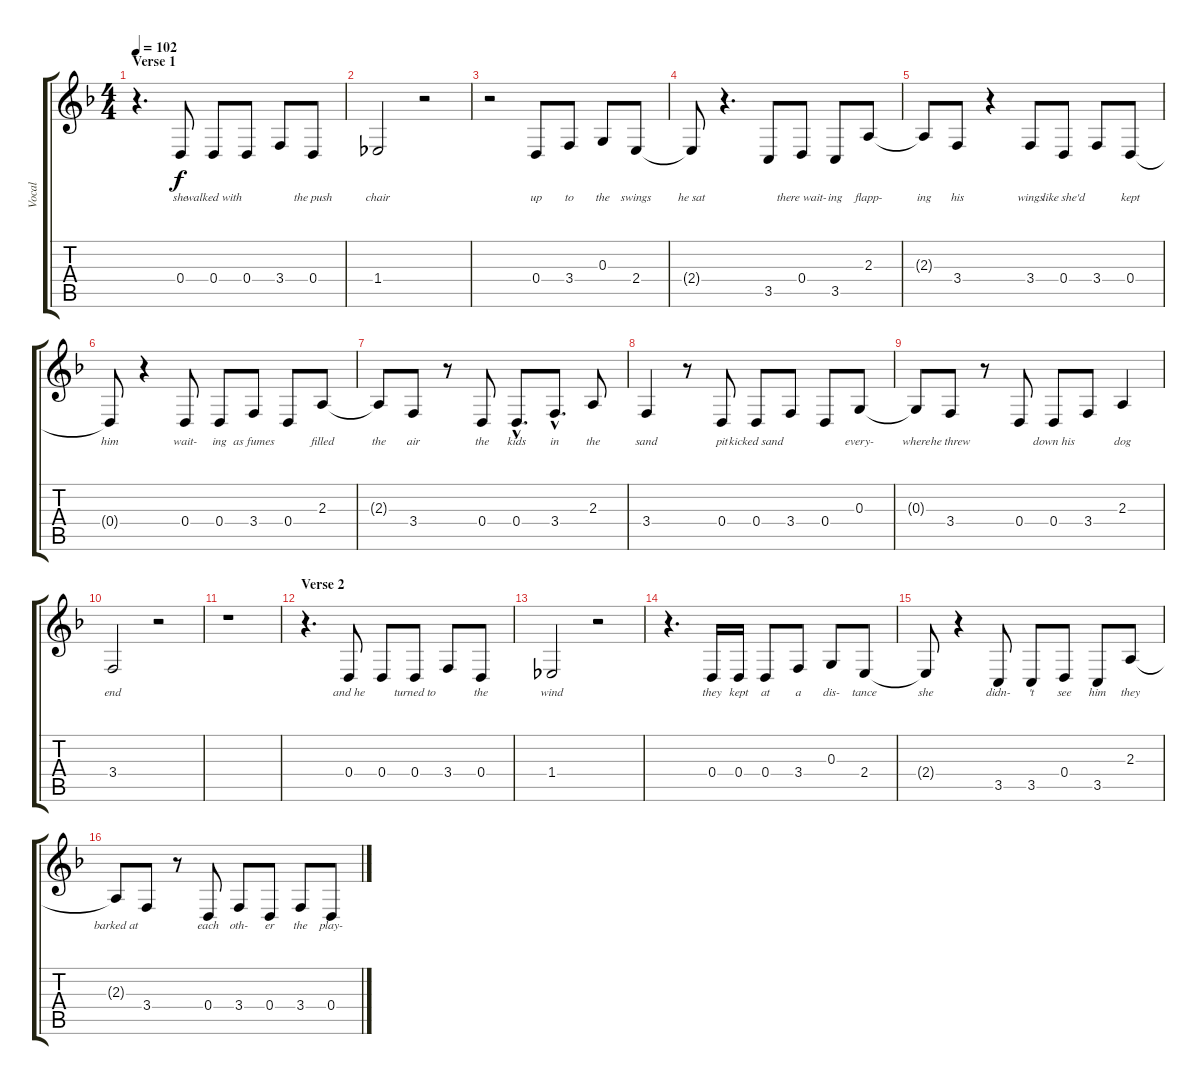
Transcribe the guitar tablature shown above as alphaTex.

\track ("Vocal" "Vocal") {instrument tenorsax}
\staff {score tabs}
\tuning (E4 B3 G3 D3 A2 E2) {hide}
\ts (4 4)
\section ("" "Verse 1")
\tempo 102
\clef g2
\ks dminor
r.4{d dy f instrument tenorsax} 0.4.8{lyrics (0 "she") lyrics (1 "") lyrics (2 "") lyrics (3 "") lyrics (4 "")} 0.4.8{lyrics (0 "walked with") lyrics (1 "") lyrics (2 "") lyrics (3 "") lyrics (4 "")} 0.4.8{lyrics (0 "") lyrics (1 "") lyrics (2 "") lyrics (3 "") lyrics (4 "")} 3.4.8{lyrics (0 "") lyrics (1 "") lyrics (2 "") lyrics (3 "") lyrics (4 "")} 0.4.8{lyrics (0 "the push") lyrics (1 "") lyrics (2 "") lyrics (3 "") lyrics (4 "")} |
1.4.2{lyrics (0 "chair") lyrics (1 "") lyrics (2 "") lyrics (3 "") lyrics (4 "")} r.2 |
r.2 0.4.8{lyrics (0 "up") lyrics (1 "") lyrics (2 "") lyrics (3 "") lyrics (4 "")} 3.4.8{lyrics (0 "to") lyrics (1 "") lyrics (2 "") lyrics (3 "") lyrics (4 "")} 0.3.8{lyrics (0 "the") lyrics (1 "") lyrics (2 "") lyrics (3 "") lyrics (4 "")} 2.4.8{lyrics (0 "swings") lyrics (1 "") lyrics (2 "") lyrics (3 "") lyrics (4 "")} |
2.4{t}.8{lyrics (0 "he sat") lyrics (1 "") lyrics (2 "") lyrics (3 "") lyrics (4 "")} r.4{d} 3.5.8{lyrics (0 "") lyrics (1 "") lyrics (2 "") lyrics (3 "") lyrics (4 "")} 0.4.8{lyrics (0 "there wait-") lyrics (1 "") lyrics (2 "") lyrics (3 "") lyrics (4 "")} 3.5.8{lyrics (0 "ing") lyrics (1 "") lyrics (2 "") lyrics (3 "") lyrics (4 "")} 2.3.8{lyrics (0 "flapp-") lyrics (1 "") lyrics (2 "") lyrics (3 "") lyrics (4 "")} |
2.3{t}.8{lyrics (0 "ing") lyrics (1 "") lyrics (2 "") lyrics (3 "") lyrics (4 "")} 3.4.8{lyrics (0 "his") lyrics (1 "") lyrics (2 "") lyrics (3 "") lyrics (4 "")} r.4 3.4.8{lyrics (0 "wings") lyrics (1 "") lyrics (2 "") lyrics (3 "") lyrics (4 "")} 0.4.8{lyrics (0 "like she'd") lyrics (1 "") lyrics (2 "") lyrics (3 "") lyrics (4 "")} 3.4.8{lyrics (0 "") lyrics (1 "") lyrics (2 "") lyrics (3 "") lyrics (4 "")} 0.4.8{lyrics (0 "kept") lyrics (1 "") lyrics (2 "") lyrics (3 "") lyrics (4 "")} |
0.4{t}.8{lyrics (0 "him") lyrics (1 "") lyrics (2 "") lyrics (3 "") lyrics (4 "")} r.4 0.4.8{lyrics (0 "wait-") lyrics (1 "") lyrics (2 "") lyrics (3 "") lyrics (4 "")} 0.4.8{lyrics (0 "ing") lyrics (1 "") lyrics (2 "") lyrics (3 "") lyrics (4 "")} 3.4.8{lyrics (0 "as fumes") lyrics (1 "") lyrics (2 "") lyrics (3 "") lyrics (4 "")} 0.4.8{lyrics (0 "") lyrics (1 "") lyrics (2 "") lyrics (3 "") lyrics (4 "")} 2.3.8{lyrics (0 "filled") lyrics (1 "") lyrics (2 "") lyrics (3 "") lyrics (4 "")} |
2.3{t}.8{lyrics (0 "the") lyrics (1 "") lyrics (2 "") lyrics (3 "") lyrics (4 "")} 3.4.8{lyrics (0 "air") lyrics (1 "") lyrics (2 "") lyrics (3 "") lyrics (4 "")} r.8 0.4.8{lyrics (0 "the") lyrics (1 "") lyrics (2 "") lyrics (3 "") lyrics (4 "")} 0.4{hac}.8{d lyrics (0 "kids") lyrics (1 "") lyrics (2 "") lyrics (3 "") lyrics (4 "")} 3.4{hac}.8{d lyrics (0 "in") lyrics (1 "") lyrics (2 "") lyrics (3 "") lyrics (4 "")} 2.3.8{lyrics (0 "the") lyrics (1 "") lyrics (2 "") lyrics (3 "") lyrics (4 "")} |
3.4.4{lyrics (0 "sand") lyrics (1 "") lyrics (2 "") lyrics (3 "") lyrics (4 "")} r.8 0.4.8{lyrics (0 "pit") lyrics (1 "") lyrics (2 "") lyrics (3 "") lyrics (4 "")} 0.4.8{lyrics (0 "kicked sand") lyrics (1 "") lyrics (2 "") lyrics (3 "") lyrics (4 "")} 3.4.8{lyrics (0 "") lyrics (1 "") lyrics (2 "") lyrics (3 "") lyrics (4 "")} 0.4.8{lyrics (0 "") lyrics (1 "") lyrics (2 "") lyrics (3 "") lyrics (4 "")} 0.3.8{lyrics (0 "every-") lyrics (1 "") lyrics (2 "") lyrics (3 "") lyrics (4 "")} |
0.3{t}.8{lyrics (0 "where") lyrics (1 "") lyrics (2 "") lyrics (3 "") lyrics (4 "")} 3.4.8{lyrics (0 "he threw") lyrics (1 "") lyrics (2 "") lyrics (3 "") lyrics (4 "")} r.8 0.4.8{lyrics (0 "") lyrics (1 "") lyrics (2 "") lyrics (3 "") lyrics (4 "")} 0.4.8{lyrics (0 "down his") lyrics (1 "") lyrics (2 "") lyrics (3 "") lyrics (4 "")} 3.4.8{lyrics (0 "") lyrics (1 "") lyrics (2 "") lyrics (3 "") lyrics (4 "")} 2.3.4{lyrics (0 "dog") lyrics (1 "") lyrics (2 "") lyrics (3 "") lyrics (4 "")} |
3.4.2{lyrics (0 "end") lyrics (1 "") lyrics (2 "") lyrics (3 "") lyrics (4 "")} r.2 |
r.1 |
\section ("" "Verse 2")
r.4{d} 0.4.8{lyrics (0 "and he") lyrics (1 "") lyrics (2 "") lyrics (3 "") lyrics (4 "")} 0.4.8{lyrics (0 "") lyrics (1 "") lyrics (2 "") lyrics (3 "") lyrics (4 "")} 0.4.8{lyrics (0 "turned to") lyrics (1 "") lyrics (2 "") lyrics (3 "") lyrics (4 "")} 3.4.8{lyrics (0 "") lyrics (1 "") lyrics (2 "") lyrics (3 "") lyrics (4 "")} 0.4.8{lyrics (0 "the") lyrics (1 "") lyrics (2 "") lyrics (3 "") lyrics (4 "")} |
1.4.2{lyrics (0 "wind") lyrics (1 "") lyrics (2 "") lyrics (3 "") lyrics (4 "")} r.2 |
r.4{d} 0.4.16{lyrics (0 "they") lyrics (1 "") lyrics (2 "") lyrics (3 "") lyrics (4 "")} 0.4.16{lyrics (0 "kept") lyrics (1 "") lyrics (2 "") lyrics (3 "") lyrics (4 "")} 0.4.8{lyrics (0 "at") lyrics (1 "") lyrics (2 "") lyrics (3 "") lyrics (4 "")} 3.4.8{lyrics (0 "a") lyrics (1 "") lyrics (2 "") lyrics (3 "") lyrics (4 "")} 0.3.8{lyrics (0 "dis-") lyrics (1 "") lyrics (2 "") lyrics (3 "") lyrics (4 "")} 2.4.8{lyrics (0 "tance") lyrics (1 "") lyrics (2 "") lyrics (3 "") lyrics (4 "")} |
2.4{t}.8{lyrics (0 "she") lyrics (1 "") lyrics (2 "") lyrics (3 "") lyrics (4 "")} r.4 3.5.8{lyrics (0 "didn-") lyrics (1 "") lyrics (2 "") lyrics (3 "") lyrics (4 "")} 3.5.8{lyrics (0 "'t") lyrics (1 "") lyrics (2 "") lyrics (3 "") lyrics (4 "")} 0.4.8{lyrics (0 "see") lyrics (1 "") lyrics (2 "") lyrics (3 "") lyrics (4 "")} 3.5.8{lyrics (0 "him") lyrics (1 "") lyrics (2 "") lyrics (3 "") lyrics (4 "")} 2.3.8{lyrics (0 "they") lyrics (1 "") lyrics (2 "") lyrics (3 "") lyrics (4 "")} |
2.3{t}.8{lyrics (0 "barked at") lyrics (1 "") lyrics (2 "") lyrics (3 "") lyrics (4 "")} 3.4.8{lyrics (0 "") lyrics (1 "") lyrics (2 "") lyrics (3 "") lyrics (4 "")} r.8 0.4.8{lyrics (0 "each") lyrics (1 "") lyrics (2 "") lyrics (3 "") lyrics (4 "")} 3.4.8{lyrics (0 "oth-") lyrics (1 "") lyrics (2 "") lyrics (3 "") lyrics (4 "")} 0.4.8{lyrics (0 "er") lyrics (1 "") lyrics (2 "") lyrics (3 "") lyrics (4 "")} 3.4.8{lyrics (0 "the") lyrics (1 "") lyrics (2 "") lyrics (3 "") lyrics (4 "")} 0.4.8{lyrics (0 "play-") lyrics (1 "") lyrics (2 "") lyrics (3 "") lyrics (4 "")}
